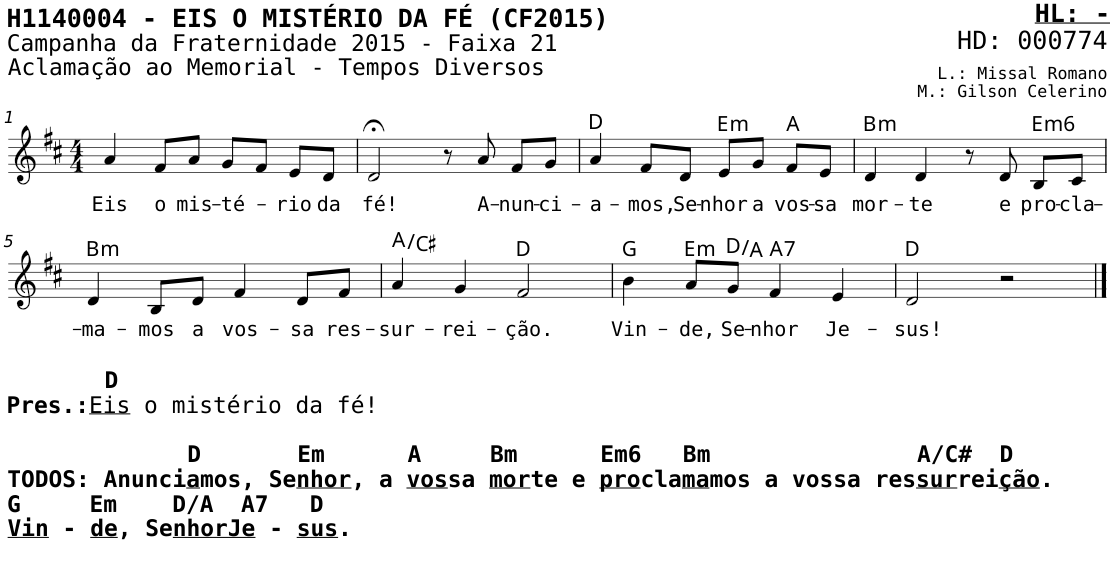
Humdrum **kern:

**kern	**text	**harte
*part1	*part1	*part1
*staff1	*staff1	*
*I"Voz	*	*
*I'V	*	*
*stria5	*	*
*clefG2	*	*
*k[f#c#]	*	*
*M4/4	*	*
=1	=1	=1
!	!LO:LY:b	!
4a/	Eis	.
!	!LO:LY:b	!
8f#/L	o	.
!	!LO:LY:b	!
8a/J	mis-	.
!	!LO:LY:b	!
8g/L	-té-	.
8f#/J	.	.
!	!LO:LY:b	!
8e/L	-rio	.
!	!LO:LY:b	!
8d/J	da	.
=2	=2	=2
!	!LO:LY:b	!
2d;</	fé!	.
8r	.	.
!	!LO:LY:b	!
8a/	A-	.
!	!LO:LY:b	!
8f#/L	-nun-	.
!	!LO:LY:b	!
8g/J	-ci-	.
=3	=3	=3
!	!LO:LY:b	!
4a/	-a-	D:maj
!	!LO:LY:b	!
8f#/L	-mos,	.
!	!LO:LY:b	!
8d/J	Se-	.
!	!LO:LY:b	!LO:H:kt=m
8e/L	-nhor	E:min
!	!LO:LY:b	!
8g/J	a	.
!	!LO:LY:b	!
8f#/L	vos-	A:maj
!	!LO:LY:b	!
8e/J	-sa	.
=4	=4	=4
!	!LO:LY:b	!LO:H:kt=m
4d/	mor-	B:min
!	!LO:LY:b	!
4d/	-te	.
8r	.	.
!	!LO:LY:b	!
8d/	e	.
!	!LO:LY:b	!LO:H:kt=m6
8B/L	pro-	E:min6
!	!LO:LY:b	!
8c#/J	-cla-	.
!!LO:LB:g=z
=5	=5	=5
!LO:TX:b:B:t=D	!	!
!LO:TX:b:t=Pres.&colon;	!	!
!LO:TX:b:t=Eis	!	!
!LO:TX:b:t=o mistério da fé!	!	!
!LO:TX:b:B:t=D       Em      A     Bm      Em6   Bm               A/C#  D	!	!
!LO:TX:b:t=TODOS&colon; Anunci	!	!
!LO:TX:b:t=a	!	!
!LO:TX:b:t=mos, Se	!	!
!LO:TX:b:t=nhor	!	!
!LO:TX:b:t=, a	!	!
!LO:TX:b:t=vos	!	!
!LO:TX:b:t=sa	!	!
!LO:TX:b:t=mor	!	!
!LO:TX:b:t=te e	!	!
!LO:TX:b:t=pro	!	!
!LO:TX:b:t=cla	!	!
!LO:TX:b:t=ma	!	!
!LO:TX:b:t=mos a vossa res	!	!
!LO:TX:b:t=sur	!	!
!LO:TX:b:t=rei	!	!
!LO:TX:b:t=ção	!	!
!LO:TX:b:t=.	!	!
!LO:TX:b:t=G     Em    D/A  A7   D	!	!
!LO:TX:b:t=Vin	!	!
!LO:TX:b:t=-	!	!
!LO:TX:b:t=de	!	!
!LO:TX:b:t=, Se	!	!
!LO:TX:b:t=nhorJe	!	!
!LO:TX:b:t=-	!	!
!LO:TX:b:t=sus	!	!
!LO:TX:b:t=.	!	!
!	!LO:LY:b	!LO:H:kt=m
4d/	-ma-	B:min
!	!LO:LY:b	!
8B/L	-mos	.
!	!LO:LY:b	!
8d/J	a	.
!	!LO:LY:b	!
4f#/	vos-	.
!	!LO:LY:b	!
8d/L	-sa	.
!	!LO:LY:b	!
8f#/J	res-	.
=6	=6	=6
!	!LO:LY:b	!
4a/	-sur-	A:maj/3
!	!LO:LY:b	!
4g/	-rei-	.
!	!LO:LY:b	!
2f#/	-ção.	D:maj
=7	=7	=7
!	!LO:LY:b	!
4b\	Vin-	G:maj
!	!LO:LY:b	!LO:H:kt=m
8a/L	-de,	E:min
!	!LO:LY:b	!
8g/J	Se-	D:maj/5
!	!LO:LY:b	!LO:H:kt=7
4f#/	-nhor	A:7
!	!LO:LY:b	!
4e/	Je-	.
=8	=8	=8
!	!LO:LY:b	!
2d/	-sus!	D:maj
2r	.	.
==	==	==
*-	*-	*-
